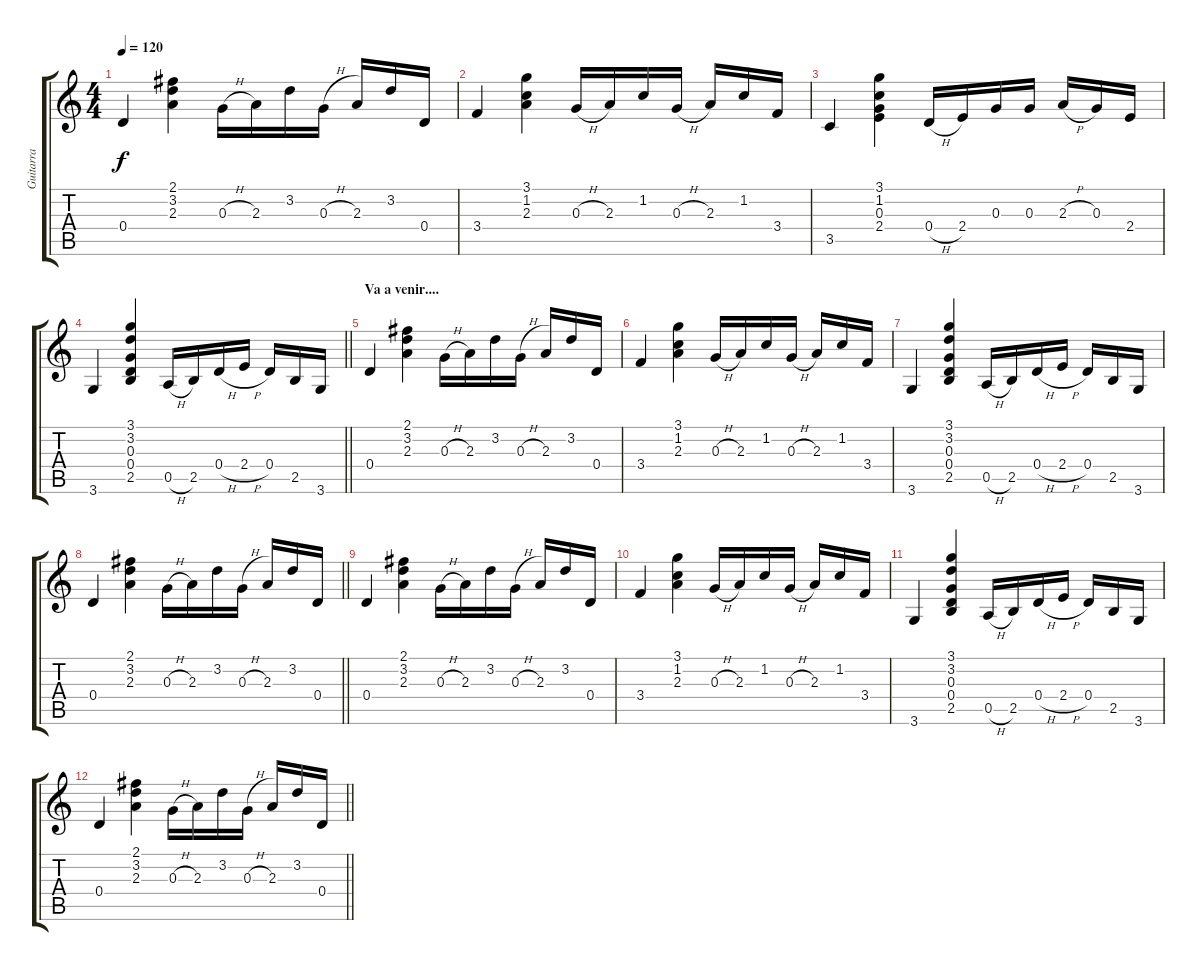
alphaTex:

\track ("Guitarra" "Guitarra") {instrument electricguitarclean}
\staff {score tabs}
\tuning (E4 B3 G3 D3 A2 E2) {hide}
\ts (4 4)
\tempo 120
\clef g2
\ks c
0.4.4{dy f} (2.1 3.2 2.3).4 0.3{h}.16 2.3.16 3.2.16 0.3{h}.16 2.3.16 3.2.16 0.4.16 |
3.4.4 (3.1 1.2 2.3).4 0.3{h}.16 2.3.16 1.2.16 0.3{h}.16 2.3.16 1.2.16 3.4.16 |
3.5.4 (3.1 1.2 0.3 2.4).4 0.4{h}.16 2.4.16 0.3.16 0.3.16 2.3{h}.16 0.3.16 2.4.16 |
\barLineRight lightlight
3.6.4 (3.1 3.2 0.3 0.4 2.5).4 0.5{h}.16 2.5.16 0.4{h}.16 2.4{h}.16 0.4.16 2.5.16 3.6.16 |
\section ("" "Va a venir....")
0.4.4 (2.1 3.2 2.3).4 0.3{h}.16 2.3.16 3.2.16 0.3{h}.16 2.3.16 3.2.16 0.4.16 |
3.4.4 (3.1 1.2 2.3).4 0.3{h}.16 2.3.16 1.2.16 0.3{h}.16 2.3.16 1.2.16 3.4.16 |
3.6.4 (3.1 3.2 0.3 0.4 2.5).4 0.5{h}.16 2.5.16 0.4{h}.16 2.4{h}.16 0.4.16 2.5.16 3.6.16 |
\barLineRight lightlight
0.4.4 (2.1 3.2 2.3).4 0.3{h}.16 2.3.16 3.2.16 0.3{h}.16 2.3.16 3.2.16 0.4.16 |
0.4.4 (2.1 3.2 2.3).4 0.3{h}.16 2.3.16 3.2.16 0.3{h}.16 2.3.16 3.2.16 0.4.16 |
3.4.4 (3.1 1.2 2.3).4 0.3{h}.16 2.3.16 1.2.16 0.3{h}.16 2.3.16 1.2.16 3.4.16 |
3.6.4 (3.1 3.2 0.3 0.4 2.5).4 0.5{h}.16 2.5.16 0.4{h}.16 2.4{h}.16 0.4.16 2.5.16 3.6.16 |
\barLineRight lightlight
0.4.4 (2.1 3.2 2.3).4 0.3{h}.16 2.3.16 3.2.16 0.3{h}.16 2.3.16 3.2.16 0.4.16
